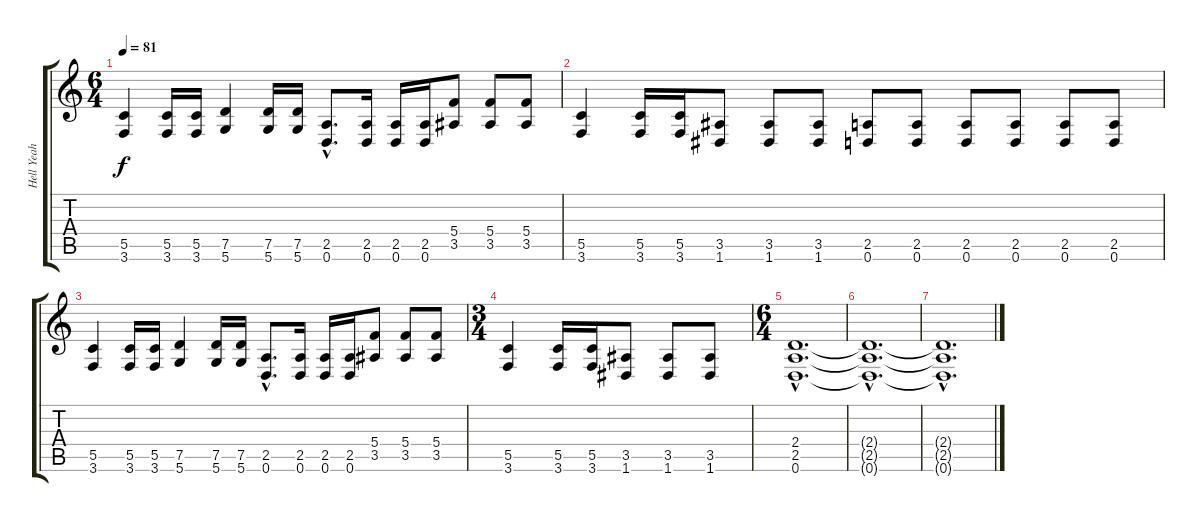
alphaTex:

\track ("Hell Yeah" "Hell Yeah") {instrument overdrivenguitar}
\staff {score tabs}
\tuning (D4 A3 F3 C3 G2 D2) {hide}
\ts (6 4)
\tempo 81
\clef g2
\ks c
(5.5 3.6).4{dy f} (5.5 3.6).16 (5.5 3.6).16 (7.5 5.6).4 (7.5 5.6).16 (7.5 5.6).16 (2.5{hac} 0.6{hac}).8{d} (2.5 0.6).16 (2.5 0.6).16 (2.5 0.6).16 (5.4 3.5).8 (5.4 3.5).8 (5.4 3.5).8 |
(5.5 3.6).4 (5.5 3.6).16 (5.5 3.6).16 (3.5 1.6).8 (3.5 1.6).8 (3.5 1.6).8 (2.5 0.6).8 (2.5 0.6).8 (2.5 0.6).8 (2.5 0.6).8 (2.5 0.6).8 (2.5 0.6).8 |
(5.5 3.6).4 (5.5 3.6).16 (5.5 3.6).16 (7.5 5.6).4 (7.5 5.6).16 (7.5 5.6).16 (2.5{hac} 0.6{hac}).8{d} (2.5 0.6).16 (2.5 0.6).16 (2.5 0.6).16 (5.4 3.5).8 (5.4 3.5).8 (5.4 3.5).8 |
\ts (3 4)
(5.5 3.6).4 (5.5 3.6).16 (5.5 3.6).16 (3.5 1.6).8 (3.5 1.6).8 (3.5 1.6).8 |
\ts (6 4)
(2.4{hac} 2.5{hac} 0.6{hac}).1{d} |
(2.4{hac t} 2.5{hac t} 0.6{hac t}).1{d} |
(2.4{hac t} 2.5{hac t} 0.6{hac t}).1{d}
